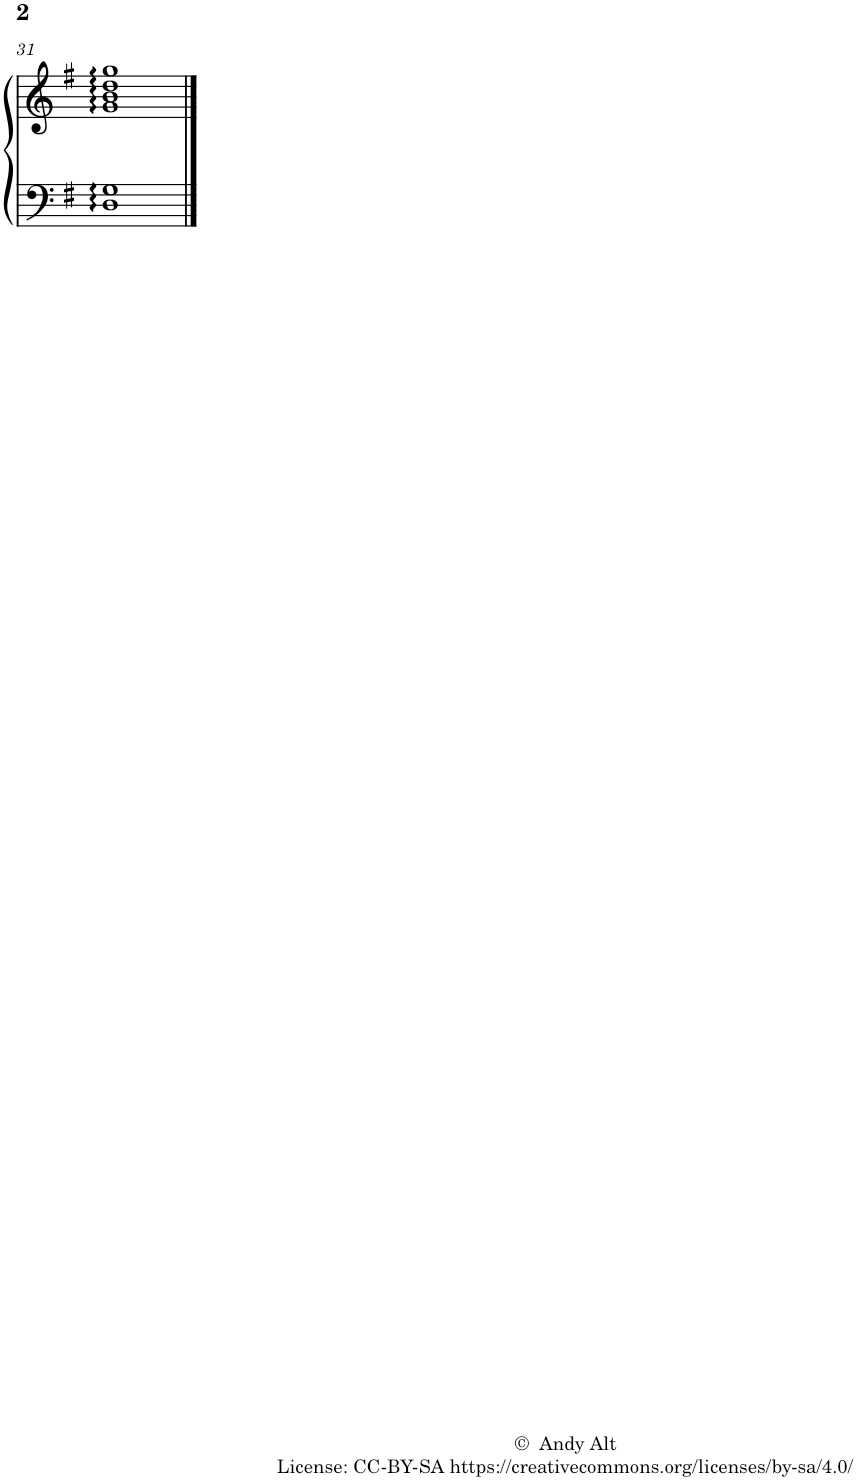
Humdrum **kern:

**kern	**kern
*part1	*part1
*staff2	*staff1
*I"Piano	*
*I'Pno.	*
!!LO:PB:g=z
*clefF4	*clefG2
*k[f#]	*k[f#]
*M4/4	*M4/4
=31	=31
1D: 1G:	1g: 1b: 1dd: 1gg:
==	==
*-	*-
